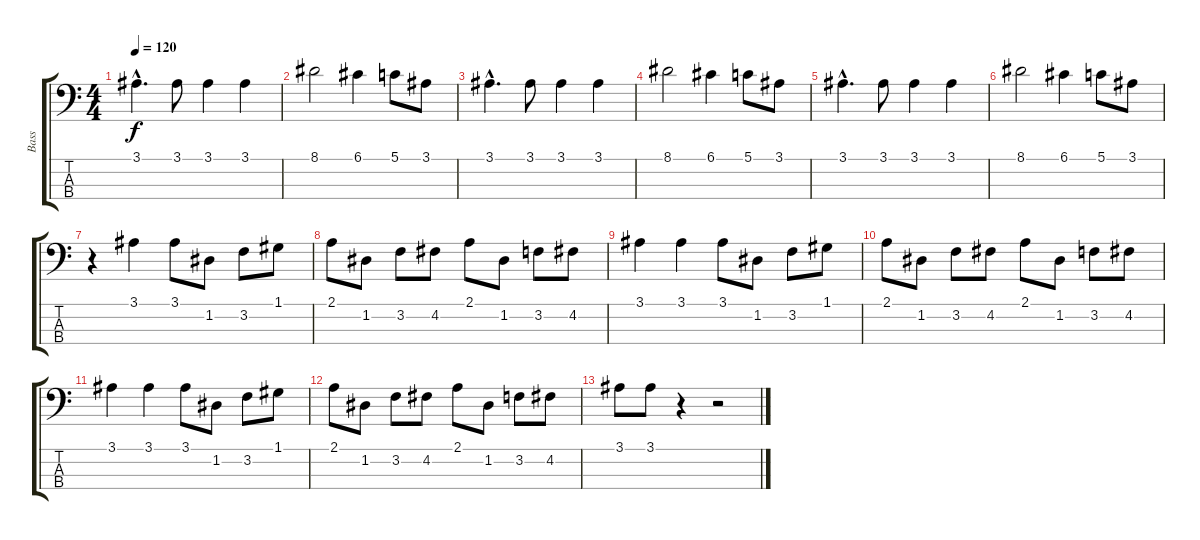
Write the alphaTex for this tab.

\track ("Bass" "Bass") {instrument electricbasspick}
\staff {score tabs}
\tuning (G2 D2 A1 E1) {hide}
\ts (4 4)
\tempo 120
\clef f4
\ks c
3.1{hac}.4{d dy f} 3.1.8 3.1.4 3.1.4 |
8.1.2 6.1.4 5.1.8 3.1.8 |
3.1{hac}.4{d} 3.1.8 3.1.4 3.1.4 |
8.1.2 6.1.4 5.1.8 3.1.8 |
3.1{hac}.4{d} 3.1.8 3.1.4 3.1.4 |
8.1.2 6.1.4 5.1.8 3.1.8 |
r.4 3.1.4 3.1.8 1.2.8 3.2.8 1.1.8 |
2.1.8 1.2.8 3.2.8 4.2.8 2.1.8 1.2.8 3.2.8 4.2.8 |
3.1.4 3.1.4 3.1.8 1.2.8 3.2.8 1.1.8 |
2.1.8 1.2.8 3.2.8 4.2.8 2.1.8 1.2.8 3.2.8 4.2.8 |
3.1.4 3.1.4 3.1.8 1.2.8 3.2.8 1.1.8 |
2.1.8 1.2.8 3.2.8 4.2.8 2.1.8 1.2.8 3.2.8 4.2.8 |
3.1.8 3.1.8 r.4 r.2
